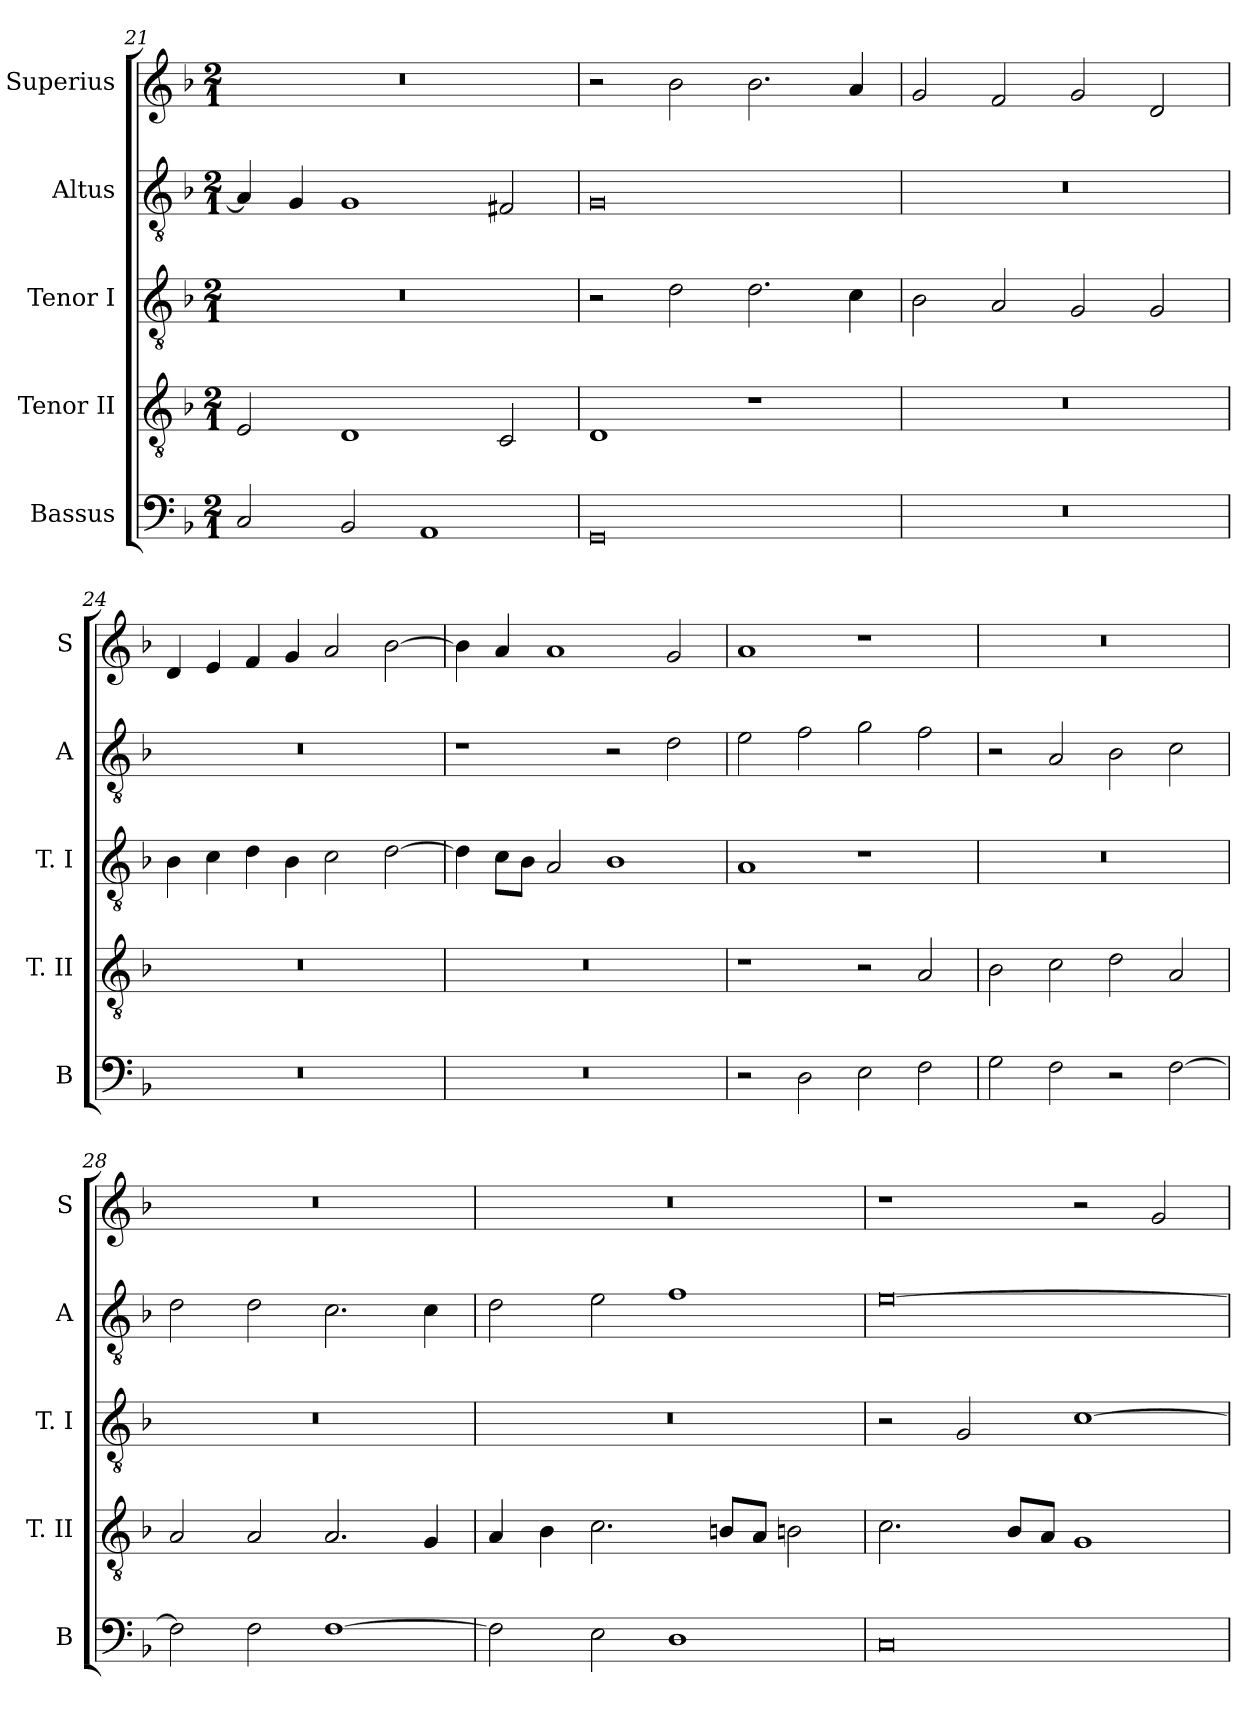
**kern	**kern	**kern	**kern	**kern
*part5	*part4	*part3	*part2	*part1
*staff5	*staff4	*staff3	*staff2	*staff1
*I"Bassus	*I"Tenor II	*I"Tenor I	*I"Altus	*I"Superius
*I'B	*I'T. II	*I'T. I	*I'A	*I'S
*clefF4	*clefGv2	*clefGv2	*clefGv2	*clefG2
*k[b-]	*k[b-]	*k[b-]	*k[b-]	*k[b-]
*F:	*F:	*F:	*F:	*F:
*M2/1	*M2/1	*M2/1	*M2/1	*M2/1
=21	=21	=21	=21	=21
2C	2E	0r	4A]	0r
.	.	.	4G	.
2BB-	1D	.	1G	.
1AA	.	.	.	.
.	2C	.	2F#X	.
=22	=22	=22	=22	=22
0GG	1D	2r	0G	2r
.	.	2d	.	2b-
.	1r	2.d	.	2.b-
.	.	4c	.	4a
=23	=23	=23	=23	=23
0r	0r	2B-	0r	2g
.	.	2A	.	2f
.	.	2G	.	2g
.	.	2G	.	2d
=24	=24	=24	=24	=24
0r	0r	4B-	0r	4d
.	.	4c	.	4e
.	.	4d	.	4f
.	.	4B-	.	4g
.	.	2c	.	2a
.	.	[2d	.	[2b-
=25	=25	=25	=25	=25
0r	0r	4d]	1r	4b-]
.	.	8cL	.	4a
.	.	8B-J	.	.
.	.	2A	.	1a
.	.	1B-	2r	.
.	.	.	2d	2g
=26	=26	=26	=26	=26
2r	1r	1A	2e	1a
2D	.	.	2f	.
2E	2r	1r	2g	1r
2F	2A	.	2f	.
=27	=27	=27	=27	=27
2G	2B-	0r	2r	0r
2F	2c	.	2A	.
2r	2d	.	2B-	.
[2F	2A	.	2c	.
=28	=28	=28	=28	=28
2F]	2A	0r	2d	0r
2F	2A	.	2d	.
[1F	2.A	.	2.c	.
.	4G	.	4c	.
=29	=29	=29	=29	=29
2F]	4A	0r	2d	0r
.	4B-	.	.	.
2E	2.c	.	2e	.
1D	.	.	1f	.
.	8BnL	.	.	.
.	8AJ	.	.	.
.	2Bn	.	.	.
=30	=30	=30	=30	=30
0C	2.c	2r	[0e	1r
.	.	2G	.	.
.	8B-L	.	.	.
.	8AJ	.	.	.
.	1G	[1c	.	2r
.	.	.	.	2g
=	=	=	=	=
*-	*-	*-	*-	*-
